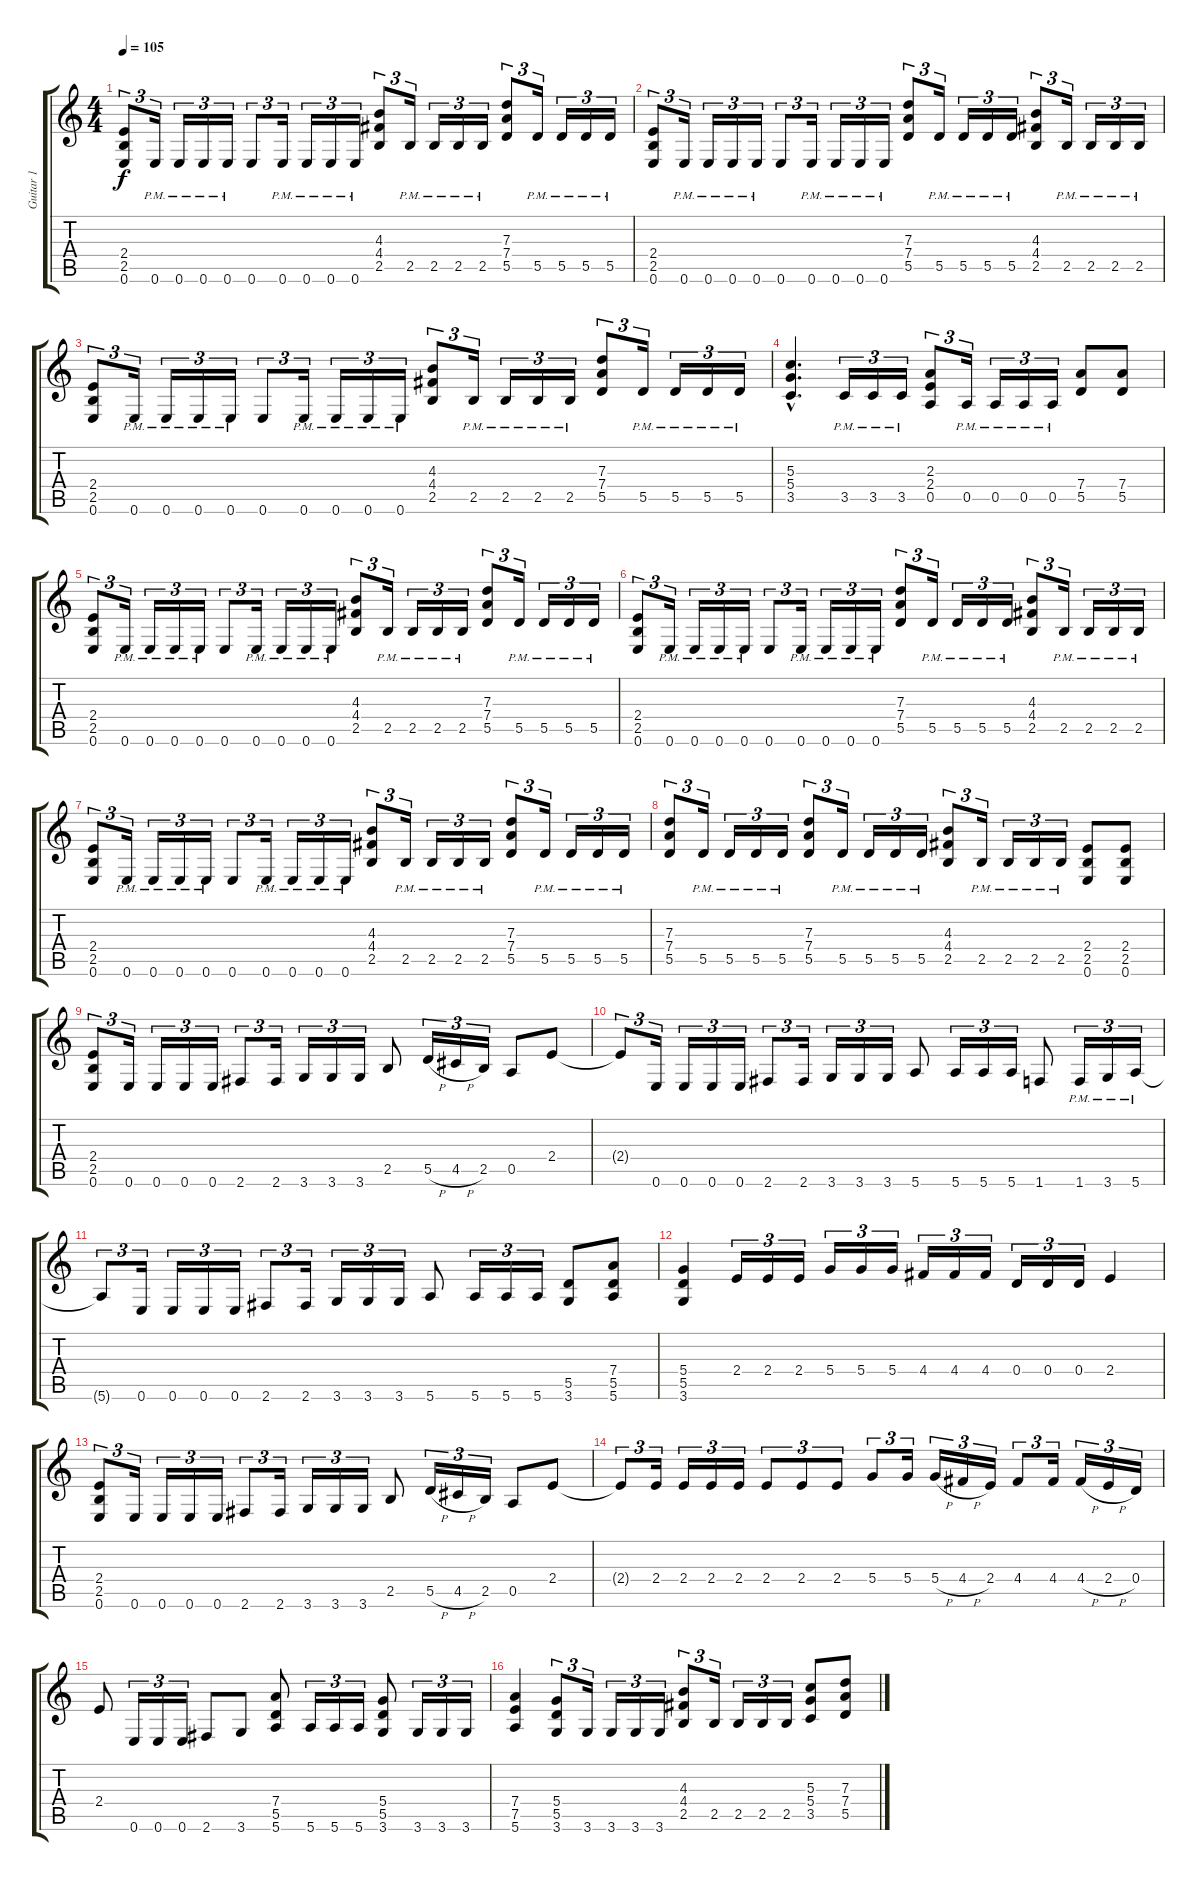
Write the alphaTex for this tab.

\track ("Guitar 1" "Guitar 1") {instrument distortionguitar}
\staff {score tabs}
\tuning (E4 B3 G3 D3 A2 E2) {hide}
\ts (4 4)
\tempo 105
\clef g2
\ks c
(2.4 2.5 0.6).8{tu (3 2) dy f} 0.6{pm}.16{tu (3 2)} 0.6{pm}.16{tu (3 2)} 0.6{pm}.16{tu (3 2)} 0.6{pm}.16{tu (3 2)} 0.6.8{tu (3 2)} 0.6{pm}.16{tu (3 2)} 0.6{pm}.16{tu (3 2)} 0.6{pm}.16{tu (3 2)} 0.6{pm}.16{tu (3 2)} (4.3 4.4 2.5).8{tu (3 2)} 2.5{pm}.16{tu (3 2)} 2.5{pm}.16{tu (3 2)} 2.5{pm}.16{tu (3 2)} 2.5{pm}.16{tu (3 2)} (7.3 7.4 5.5).8{tu (3 2)} 5.5{pm}.16{tu (3 2)} 5.5{pm}.16{tu (3 2)} 5.5{pm}.16{tu (3 2)} 5.5{pm}.16{tu (3 2)} |
(2.4 2.5 0.6).8{tu (3 2)} 0.6{pm}.16{tu (3 2)} 0.6{pm}.16{tu (3 2)} 0.6{pm}.16{tu (3 2)} 0.6{pm}.16{tu (3 2)} 0.6.8{tu (3 2)} 0.6{pm}.16{tu (3 2)} 0.6{pm}.16{tu (3 2)} 0.6{pm}.16{tu (3 2)} 0.6{pm}.16{tu (3 2)} (7.3 7.4 5.5).8{tu (3 2)} 5.5{pm}.16{tu (3 2)} 5.5{pm}.16{tu (3 2)} 5.5{pm}.16{tu (3 2)} 5.5{pm}.16{tu (3 2)} (4.3 4.4 2.5).8{tu (3 2)} 2.5{pm}.16{tu (3 2)} 2.5{pm}.16{tu (3 2)} 2.5{pm}.16{tu (3 2)} 2.5{pm}.16{tu (3 2)} |
(2.4 2.5 0.6).8{tu (3 2)} 0.6{pm}.16{tu (3 2)} 0.6{pm}.16{tu (3 2)} 0.6{pm}.16{tu (3 2)} 0.6{pm}.16{tu (3 2)} 0.6.8{tu (3 2)} 0.6{pm}.16{tu (3 2)} 0.6{pm}.16{tu (3 2)} 0.6{pm}.16{tu (3 2)} 0.6{pm}.16{tu (3 2)} (4.3 4.4 2.5).8{tu (3 2)} 2.5{pm}.16{tu (3 2)} 2.5{pm}.16{tu (3 2)} 2.5{pm}.16{tu (3 2)} 2.5{pm}.16{tu (3 2)} (7.3 7.4 5.5).8{tu (3 2)} 5.5{pm}.16{tu (3 2)} 5.5{pm}.16{tu (3 2)} 5.5{pm}.16{tu (3 2)} 5.5{pm}.16{tu (3 2)} |
(5.3{hac} 5.4{hac} 3.5{hac}).4{d} 3.5{pm}.16{tu (3 2)} 3.5{pm}.16{tu (3 2)} 3.5{pm}.16{tu (3 2)} (2.3 2.4 0.5).8{tu (3 2)} 0.5{pm}.16{tu (3 2)} 0.5{pm}.16{tu (3 2)} 0.5{pm}.16{tu (3 2)} 0.5{pm}.16{tu (3 2)} (7.4 5.5).8 (7.4 5.5).8 |
(2.4 2.5 0.6).8{tu (3 2)} 0.6{pm}.16{tu (3 2)} 0.6{pm}.16{tu (3 2)} 0.6{pm}.16{tu (3 2)} 0.6{pm}.16{tu (3 2)} 0.6.8{tu (3 2)} 0.6{pm}.16{tu (3 2)} 0.6{pm}.16{tu (3 2)} 0.6{pm}.16{tu (3 2)} 0.6{pm}.16{tu (3 2)} (4.3 4.4 2.5).8{tu (3 2)} 2.5{pm}.16{tu (3 2)} 2.5{pm}.16{tu (3 2)} 2.5{pm}.16{tu (3 2)} 2.5{pm}.16{tu (3 2)} (7.3 7.4 5.5).8{tu (3 2)} 5.5{pm}.16{tu (3 2)} 5.5{pm}.16{tu (3 2)} 5.5{pm}.16{tu (3 2)} 5.5{pm}.16{tu (3 2)} |
(2.4 2.5 0.6).8{tu (3 2)} 0.6{pm}.16{tu (3 2)} 0.6{pm}.16{tu (3 2)} 0.6{pm}.16{tu (3 2)} 0.6{pm}.16{tu (3 2)} 0.6.8{tu (3 2)} 0.6{pm}.16{tu (3 2)} 0.6{pm}.16{tu (3 2)} 0.6{pm}.16{tu (3 2)} 0.6{pm}.16{tu (3 2)} (7.3 7.4 5.5).8{tu (3 2)} 5.5{pm}.16{tu (3 2)} 5.5{pm}.16{tu (3 2)} 5.5{pm}.16{tu (3 2)} 5.5{pm}.16{tu (3 2)} (4.3 4.4 2.5).8{tu (3 2)} 2.5{pm}.16{tu (3 2)} 2.5{pm}.16{tu (3 2)} 2.5{pm}.16{tu (3 2)} 2.5{pm}.16{tu (3 2)} |
(2.4 2.5 0.6).8{tu (3 2)} 0.6{pm}.16{tu (3 2)} 0.6{pm}.16{tu (3 2)} 0.6{pm}.16{tu (3 2)} 0.6{pm}.16{tu (3 2)} 0.6.8{tu (3 2)} 0.6{pm}.16{tu (3 2)} 0.6{pm}.16{tu (3 2)} 0.6{pm}.16{tu (3 2)} 0.6{pm}.16{tu (3 2)} (4.3 4.4 2.5).8{tu (3 2)} 2.5{pm}.16{tu (3 2)} 2.5{pm}.16{tu (3 2)} 2.5{pm}.16{tu (3 2)} 2.5{pm}.16{tu (3 2)} (7.3 7.4 5.5).8{tu (3 2)} 5.5{pm}.16{tu (3 2)} 5.5{pm}.16{tu (3 2)} 5.5{pm}.16{tu (3 2)} 5.5{pm}.16{tu (3 2)} |
(7.3 7.4 5.5).8{tu (3 2)} 5.5{pm}.16{tu (3 2)} 5.5{pm}.16{tu (3 2)} 5.5{pm}.16{tu (3 2)} 5.5{pm}.16{tu (3 2)} (7.3 7.4 5.5).8{tu (3 2)} 5.5{pm}.16{tu (3 2)} 5.5{pm}.16{tu (3 2)} 5.5{pm}.16{tu (3 2)} 5.5{pm}.16{tu (3 2)} (4.3 4.4 2.5).8{tu (3 2)} 2.5{pm}.16{tu (3 2)} 2.5{pm}.16{tu (3 2)} 2.5{pm}.16{tu (3 2)} 2.5{pm}.16{tu (3 2)} (2.4 2.5 0.6).8 (2.4 2.5 0.6).8 |
(2.4 2.5 0.6).8{tu (3 2)} 0.6.16{tu (3 2)} 0.6.16{tu (3 2)} 0.6.16{tu (3 2)} 0.6.16{tu (3 2)} 2.6.8{tu (3 2)} 2.6.16{tu (3 2)} 3.6.16{tu (3 2)} 3.6.16{tu (3 2)} 3.6.16{tu (3 2)} 2.5.8 5.5{h}.16{tu (3 2)} 4.5{h}.16{tu (3 2)} 2.5.16{tu (3 2)} 0.5.8 2.4.8 |
2.4{t}.8{tu (3 2)} 0.6.16{tu (3 2)} 0.6.16{tu (3 2)} 0.6.16{tu (3 2)} 0.6.16{tu (3 2)} 2.6.8{tu (3 2)} 2.6.16{tu (3 2)} 3.6.16{tu (3 2)} 3.6.16{tu (3 2)} 3.6.16{tu (3 2)} 5.6.8 5.6.16{tu (3 2)} 5.6.16{tu (3 2)} 5.6.16{tu (3 2)} 1.6.8 1.6{pm}.16{tu (3 2)} 3.6{pm}.16{tu (3 2)} 5.6{pm}.16{tu (3 2)} |
5.6{t}.8{tu (3 2)} 0.6.16{tu (3 2)} 0.6.16{tu (3 2)} 0.6.16{tu (3 2)} 0.6.16{tu (3 2)} 2.6.8{tu (3 2)} 2.6.16{tu (3 2)} 3.6.16{tu (3 2)} 3.6.16{tu (3 2)} 3.6.16{tu (3 2)} 5.6.8 5.6.16{tu (3 2)} 5.6.16{tu (3 2)} 5.6.16{tu (3 2)} (5.5 3.6).8 (7.4 5.5 5.6).8 |
(5.4 5.5 3.6).4 2.4.16{tu (3 2)} 2.4.16{tu (3 2)} 2.4.16{tu (3 2)} 5.4.16{tu (3 2)} 5.4.16{tu (3 2)} 5.4.16{tu (3 2)} 4.4.16{tu (3 2)} 4.4.16{tu (3 2)} 4.4.16{tu (3 2)} 0.4.16{tu (3 2)} 0.4.16{tu (3 2)} 0.4.16{tu (3 2)} 2.4.4 |
(2.4 2.5 0.6).8{tu (3 2)} 0.6.16{tu (3 2)} 0.6.16{tu (3 2)} 0.6.16{tu (3 2)} 0.6.16{tu (3 2)} 2.6.8{tu (3 2)} 2.6.16{tu (3 2)} 3.6.16{tu (3 2)} 3.6.16{tu (3 2)} 3.6.16{tu (3 2)} 2.5.8 5.5{h}.16{tu (3 2)} 4.5{h}.16{tu (3 2)} 2.5.16{tu (3 2)} 0.5.8 2.4.8 |
2.4{t}.8{tu (3 2)} 2.4.16{tu (3 2)} 2.4.16{tu (3 2)} 2.4.16{tu (3 2)} 2.4.16{tu (3 2)} 2.4.8{tu (3 2)} 2.4.8{tu (3 2)} 2.4.8{tu (3 2)} 5.4.8{tu (3 2)} 5.4.16{tu (3 2)} 5.4{h}.16{tu (3 2)} 4.4{h}.16{tu (3 2)} 2.4.16{tu (3 2)} 4.4.8{tu (3 2)} 4.4.16{tu (3 2)} 4.4{h}.16{tu (3 2)} 2.4{h}.16{tu (3 2)} 0.4.16{tu (3 2)} |
2.4.8 0.6.16{tu (3 2)} 0.6.16{tu (3 2)} 0.6.16{tu (3 2)} 2.6.8 3.6.8 (7.4 5.5 5.6).8 5.6.16{tu (3 2)} 5.6.16{tu (3 2)} 5.6.16{tu (3 2)} (5.4 5.5 3.6).8 3.6.16{tu (3 2)} 3.6.16{tu (3 2)} 3.6.16{tu (3 2)} |
(7.4 7.5 5.6).4 (5.4 5.5 3.6).8{tu (3 2)} 3.6.16{tu (3 2)} 3.6.16{tu (3 2)} 3.6.16{tu (3 2)} 3.6.16{tu (3 2)} (4.3 4.4 2.5).8{tu (3 2)} 2.5.16{tu (3 2)} 2.5.16{tu (3 2)} 2.5.16{tu (3 2)} 2.5.16{tu (3 2)} (5.3 5.4 3.5).8 (7.3 7.4 5.5).8
